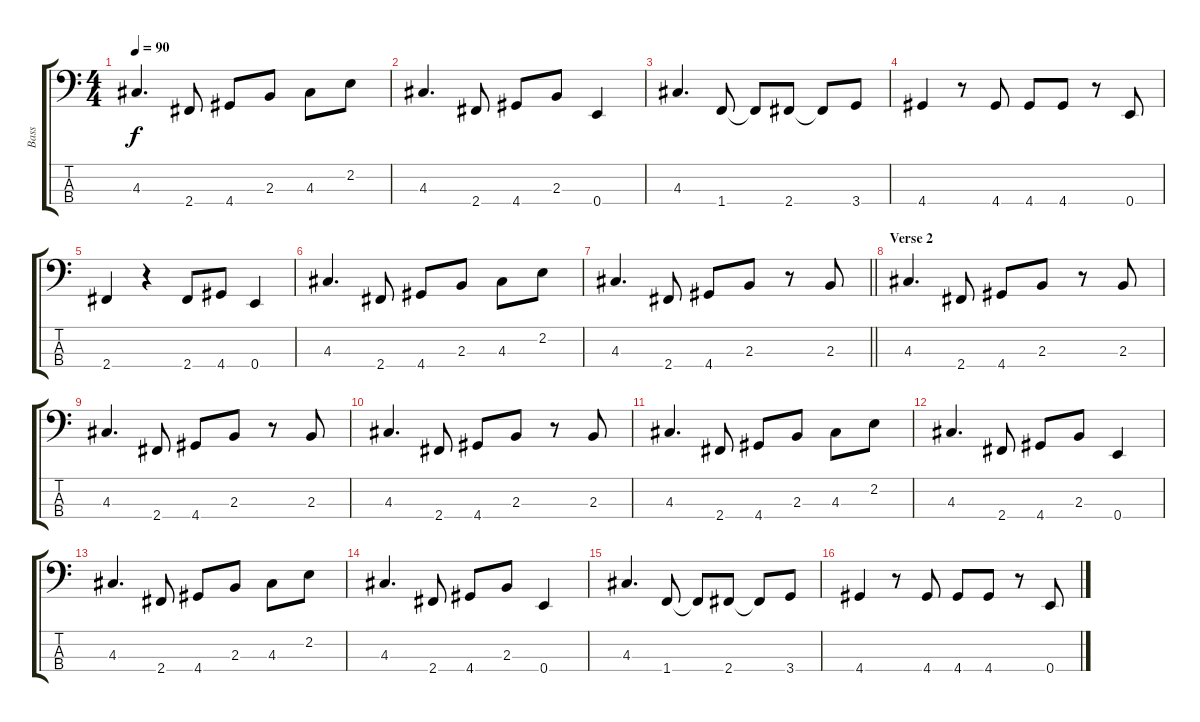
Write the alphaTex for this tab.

\track ("Bass" "Bass") {instrument electricbassfinger}
\staff {score tabs}
\tuning (G2 D2 A1 E1) {hide}
\ts (4 4)
\tempo 90
\clef f4
\ks c
4.3.4{d dy f} 2.4.8 4.4.8 2.3.8 4.3.8 2.2.8 |
4.3.4{d} 2.4.8 4.4.8 2.3.8 0.4.4 |
4.3.4{d} 1.4.8 1.4{t}.8 2.4.8 2.4{t}.8 3.4.8 |
4.4.4 r.8 4.4.8 4.4.8 4.4.8 r.8 0.4.8 |
2.4.4 r.4 2.4.8 4.4.8 0.4.4 |
4.3.4{d} 2.4.8 4.4.8 2.3.8 4.3.8 2.2.8 |
\barLineRight lightlight
4.3.4{d} 2.4.8 4.4.8 2.3.8 r.8 2.3.8 |
\section ("" "Verse 2")
4.3.4{d} 2.4.8 4.4.8 2.3.8 r.8 2.3.8 |
4.3.4{d} 2.4.8 4.4.8 2.3.8 r.8 2.3.8 |
4.3.4{d} 2.4.8 4.4.8 2.3.8 r.8 2.3.8 |
4.3.4{d} 2.4.8 4.4.8 2.3.8 4.3.8 2.2.8 |
4.3.4{d} 2.4.8 4.4.8 2.3.8 0.4.4 |
4.3.4{d} 2.4.8 4.4.8 2.3.8 4.3.8 2.2.8 |
4.3.4{d} 2.4.8 4.4.8 2.3.8 0.4.4 |
4.3.4{d} 1.4.8 1.4{t}.8 2.4.8 2.4{t}.8 3.4.8 |
4.4.4 r.8 4.4.8 4.4.8 4.4.8 r.8 0.4.8
